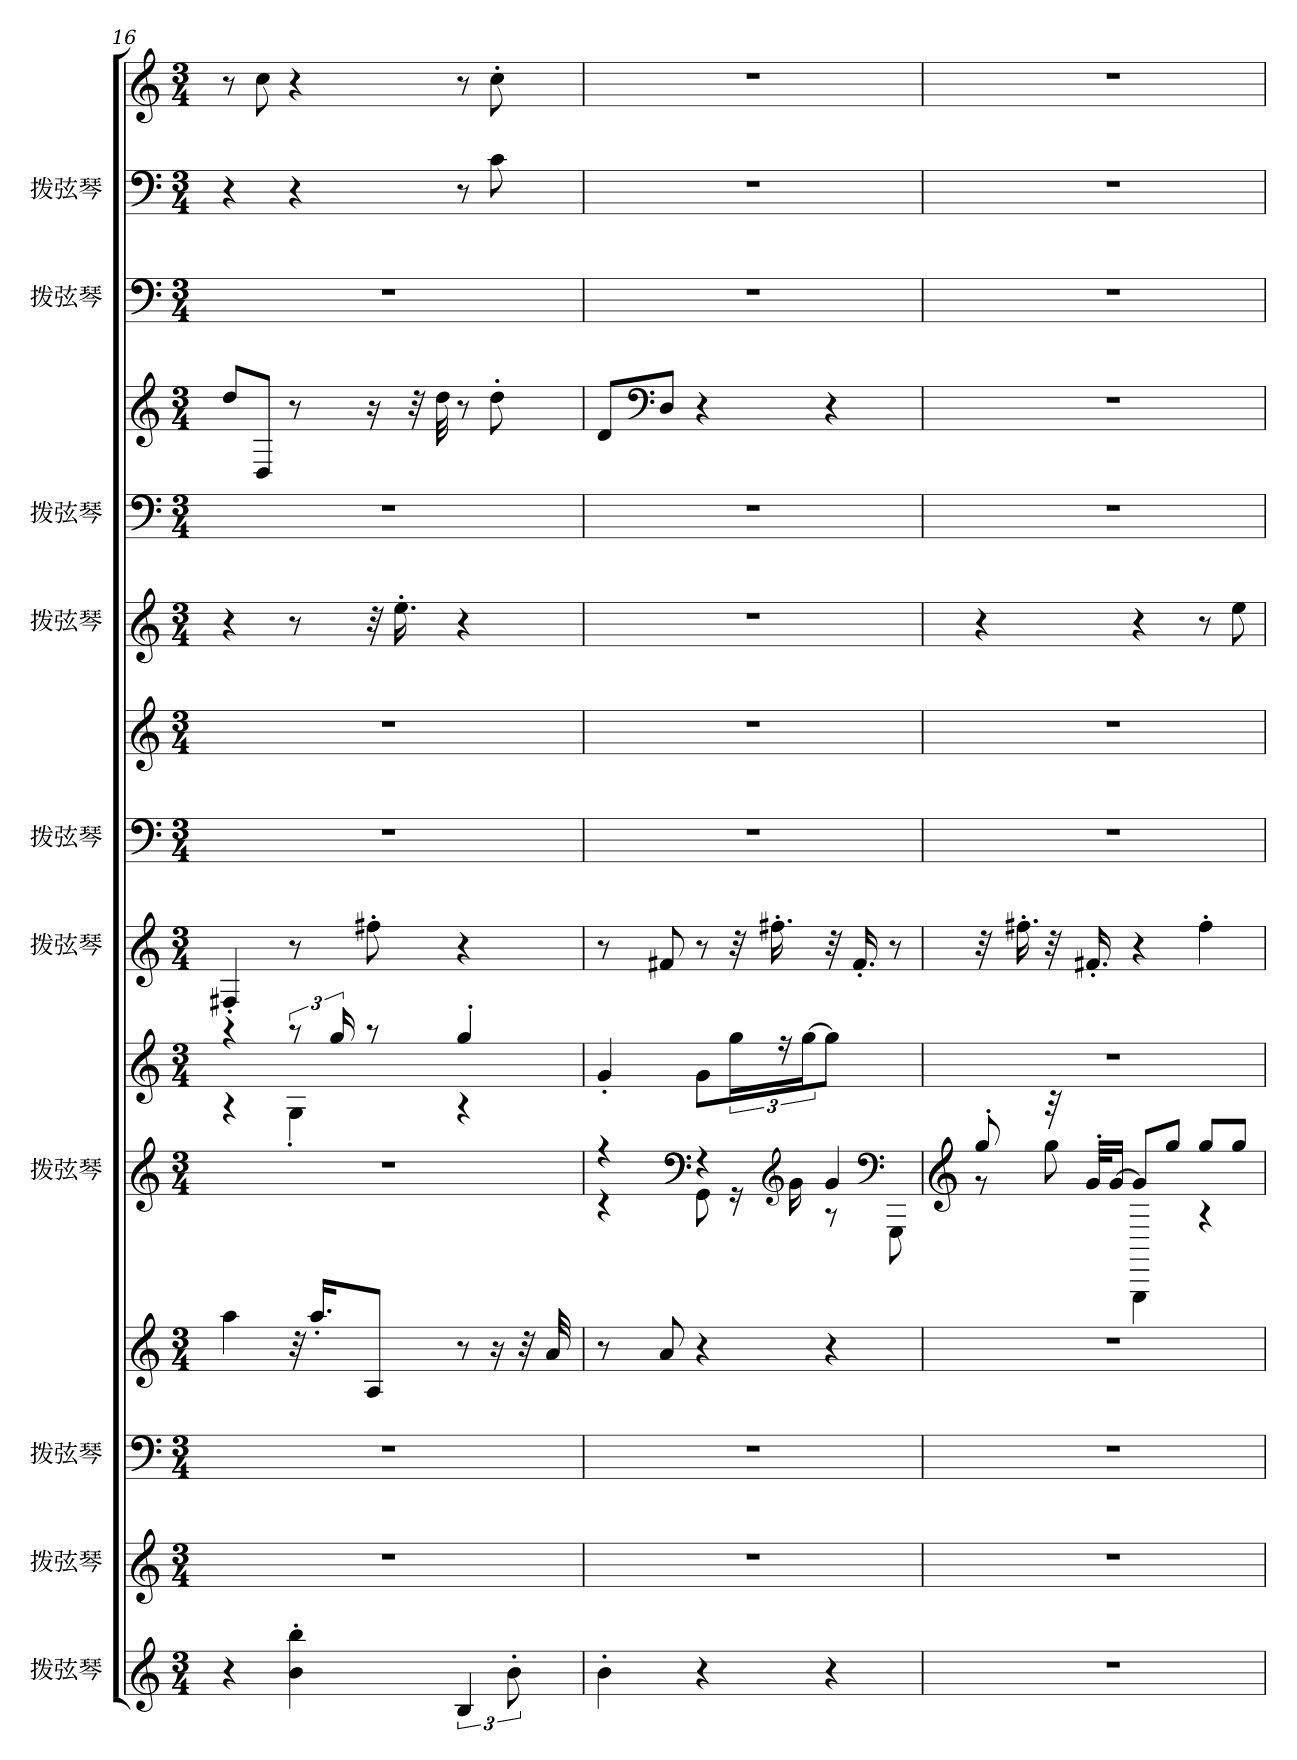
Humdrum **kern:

**kern	**kern	**kern	**kern	**kern	**kern	**kern	**kern	**kern	**kern	**kern	**kern	**kern	**kern	**kern
*part10	*part9	*part8	*part8	*part7	*part7	*part6	*part5	*part5	*part4	*part3	*part3	*part2	*part1	*part1
*staff15	*staff14	*staff13	*staff12	*staff11	*staff10	*staff9	*staff8	*staff7	*staff6	*staff5	*staff4	*staff3	*staff2	*staff1
*I"拨弦琴	*I"拨弦琴	*I"拨弦琴	*	*I"拨弦琴	*	*I"拨弦琴	*I"拨弦琴	*	*I"拨弦琴	*I"拨弦琴	*	*I"拨弦琴	*I"拨弦琴	*
*clefG2	*clefG2	*clefF4	*clefG2	*clefG2	*clefG2	*clefG2	*clefF4	*clefG2	*clefG2	*clefF4	*clefG2	*clefF4	*clefF4	*clefG2
*k[]	*k[]	*k[]	*k[]	*k[]	*k[]	*k[]	*k[]	*k[]	*k[]	*k[]	*k[]	*k[]	*k[]	*k[]
*M3/4	*M3/4	*M3/4	*M3/4	*M3/4	*M3/4	*M3/4	*M3/4	*M3/4	*M3/4	*M3/4	*M3/4	*M3/4	*M3/4	*M3/4
=16	=16	=16	=16	=16	=16	=16	=16	=16	=16	=16	=16	=16	=16	=16
*	*	*	*	*	*^	*	*	*	*	*	*	*	*	*
4r	2.r	2.r	4aa\	2.r	4r	4r	4F#X'/	2.r	2.r	4r	2.r	8dd/L	2.r	4r	8r
.	.	.	.	.	.	.	.	.	.	.	.	8D/J	.	.	8cc\
4b\' 4bb\'	.	.	32r	.	12r	4G'\	8r	.	.	8r	.	8r	.	4r	4r
.	.	.	16.aa'/KL	.	.	.	.	.	.	.	.	.	.	.	.
.	.	.	.	.	24gg/	.	.	.	.	.	.	.	.	.	.
.	.	.	8A/J	.	8r	.	8ff#X'\	.	.	32r	.	16r	.	.	.
.	.	.	.	.	.	.	.	.	.	16.ee'\	.	.	.	.	.
.	.	.	.	.	.	.	.	.	.	.	.	32r	.	.	.
.	.	.	.	.	.	.	.	.	.	.	.	32dd\	.	.	.
6B/	.	.	8r	.	4gg'/	4r	4r	.	.	4r	.	8r	.	8r	8r
.	.	.	16r	.	.	.	.	.	.	.	.	8dd'\	.	8c\	8cc'\
12b'\	.	.	.	.	.	.	.	.	.	.	.	.	.	.	.
.	.	.	32r	.	.	.	.	.	.	.	.	.	.	.	.
.	.	.	32a/	.	.	.	.	.	.	.	.	.	.	.	.
*	*	*	*	*	*v	*v	*	*	*	*	*	*	*	*	*
!!LO:PB:g=z
=17	=17	=17	=17	=17	=17	=17	=17	=17	=17	=17	=17	=17	=17	=17
*	*	*	*	*^	*	*	*	*	*	*	*	*	*	*
4b'\	2.r	2.r	8r	4r	4r	4g'/	8r	2.r	2.r	2.r	2.r	8d/L	2.r	2.r	2.r
*	*	*	*	*	*	*	*	*	*	*	*	*clefF4	*	*	*
.	.	.	8a/	.	.	.	8f#X/	.	.	.	.	8D/J	.	.	.
*	*	*	*	*clefF4	*	*	*	*	*	*	*	*	*	*	*
4r	.	.	4r	4r	8GG\	8g\L	8r	.	.	.	.	4r	.	.	.
.	.	.	.	.	16r	24gg\Jk	32r	.	.	.	.	.	.	.	.
.	.	.	.	.	.	.	16.ff#X'\	.	.	.	.	.	.	.	.
.	.	.	.	.	.	24r	.	.	.	.	.	.	.	.	.
*	*	*	*	*clefG2	*	*	*	*	*	*	*	*	*	*	*
.	.	.	.	.	16g\	.	.	.	.	.	.	.	.	.	.
.	.	.	.	.	.	[24gg\	.	.	.	.	.	.	.	.	.
4r	.	.	4r	4g/	8r	4gg\]	32r	.	.	.	.	4r	.	.	.
.	.	.	.	.	.	.	16.f#'/	.	.	.	.	.	.	.	.
*	*	*	*	*clefF4	*	*	*	*	*	*	*	*	*	*	*
.	.	.	.	.	8GGG\	.	8r	.	.	.	.	.	.	.	.
=18	=18	=18	=18	=18	=18	=18	=18	=18	=18	=18	=18	=18	=18	=18	=18
*	*	*	*	*clefG2	*	*	*	*	*	*	*	*	*	*	*
2.r	2.r	2.r	2.r	8gg'/	8r	2.r	32r	2.r	2.r	4r	2.r	2.r	2.r	2.r	2.r
.	.	.	.	.	.	.	16.ff#X'\	.	.	.	.	.	.	.	.
.	.	.	.	32r	8gg\	.	32r	.	.	.	.	.	.	.	.
.	.	.	.	32g'/KLL	.	.	16.f#X'/	.	.	.	.	.	.	.	.
.	.	.	.	[16g/JJ	.	.	.	.	.	.	.	.	.	.	.
.	.	.	.	8g/L]	4GGG\	.	4r	.	.	4r	.	.	.	.	.
.	.	.	.	8gg/J	.	.	.	.	.	.	.	.	.	.	.
.	.	.	.	8gg/L	4r	.	4ff#'\	.	.	8r	.	.	.	.	.
.	.	.	.	8gg/J	.	.	.	.	.	8ee\	.	.	.	.	.
*	*	*	*	*v	*v	*	*	*	*	*	*	*	*	*	*
=	=	=	=	=	=	=	=	=	=	=	=	=	=	=
*-	*-	*-	*-	*-	*-	*-	*-	*-	*-	*-	*-	*-	*-	*-
